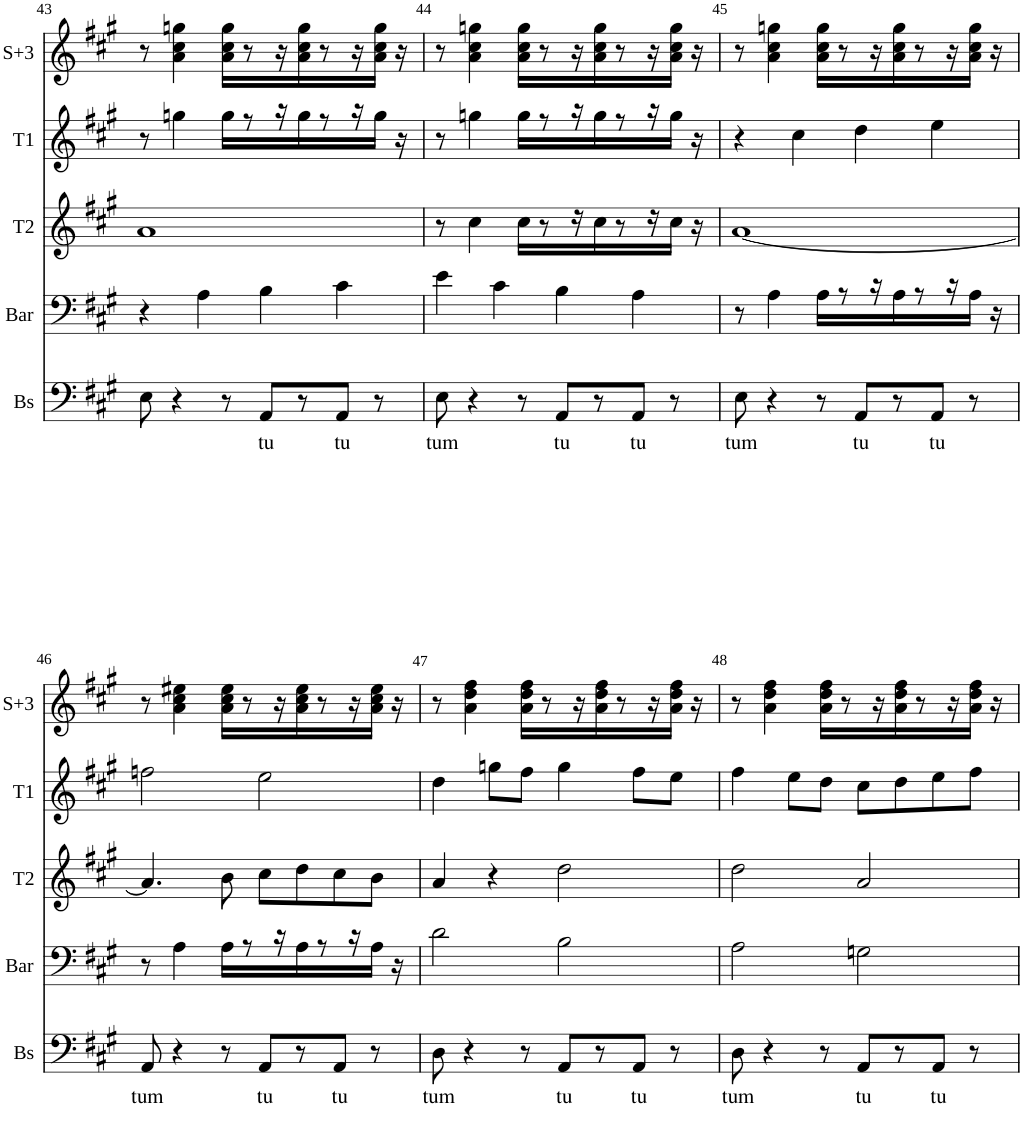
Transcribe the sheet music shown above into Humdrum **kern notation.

**kern	**text	**kern	**kern	**kern	**kern
*part5	*part5	*part4	*part3	*part2	*part1
*staff5	*staff5	*staff4	*staff3	*staff2	*staff1
*I"Basso	*	*I"Baritono	*I"Ten 2	*I"Ten 1	*I"Soli+trio
*I'Bs	*	*I'Bar	*I'T2	*I'T1	*I'S+3
!!LO:PB:g=z
*clefF4	*	*clefF4	*clefG2	*clefG2	*clefG2
*k[f#c#g#]	*	*k[f#c#g#]	*k[f#c#g#]	*k[f#c#g#]	*k[f#c#g#]
*A:	*	*A:	*A:	*A:	*A:
*M4/4	*	*M4/4	*M4/4	*M4/4	*M4/4
*met(c)	*	*met(c)	*met(c)	*met(c)	*met(c)
=43	=43	=43	=43	=43	=43
8E\	.	4r	1a	8r	8r
4r	.	.	.	4ggn\	4a\ 4cc#\ 4ggn\
.	.	4A\	.	.	.
8r	.	.	.	16gg\KL	16a\ 16cc#\ 16gg\KL
.	.	.	.	8r	8r
!	!LO:LY:b	!	!	!	!
8AA/L	tu	4B\	.	.	.
.	.	.	.	16r	16r
8r	.	.	.	16gg\J	16a\ 16cc#\ 16gg\J
.	.	.	.	8r	8r
!	!LO:LY:b	!	!	!	!
8AA/J	tu	4c#\	.	.	.
.	.	.	.	16r	16r
8r	.	.	.	16gg\JJ	16a\ 16cc#\ 16gg\JJ
.	.	.	.	16r	16r
=44	=44	=44	=44	=44	=44
!	!LO:LY:b	!	!	!	!
8E\	tum	4e\	8r	8r	8r
4r	.	.	4cc#\	4ggn\	4a\ 4cc#\ 4ggn\
.	.	4c#\	.	.	.
8r	.	.	16cc#\KL	16gg\KL	16a\ 16cc#\ 16gg\KL
.	.	.	8r	8r	8r
!	!LO:LY:b	!	!	!	!
8AA/L	tu	4B\	.	.	.
.	.	.	16r	16r	16r
8r	.	.	16cc#\J	16gg\J	16a\ 16cc#\ 16gg\J
.	.	.	8r	8r	8r
!	!LO:LY:b	!	!	!	!
8AA/J	tu	4A\	.	.	.
.	.	.	16r	16r	16r
8r	.	.	16cc#\JJ	16gg\JJ	16a\ 16cc#\ 16gg\JJ
.	.	.	16r	16r	16r
=45	=45	=45	=45	=45	=45
!	!LO:LY:b	!	!	!	!
8E\	tum	8r	[1a	4r	8r
4r	.	4A\	.	.	4a\ 4cc#\ 4ggn\
.	.	.	.	4cc#\	.
8r	.	16A\KL	.	.	16a\ 16cc#\ 16gg\KL
.	.	8r	.	.	8r
!	!LO:LY:b	!	!	!	!
8AA/L	tu	.	.	4dd\	.
.	.	16r	.	.	16r
8r	.	16A\J	.	.	16a\ 16cc#\ 16gg\J
.	.	8r	.	.	8r
!	!LO:LY:b	!	!	!	!
8AA/J	tu	.	.	4ee\	.
.	.	16r	.	.	16r
8r	.	16A\JJ	.	.	16a\ 16cc#\ 16gg\JJ
.	.	16r	.	.	16r
!!LO:LB:g=z
=46	=46	=46	=46	=46	=46
!	!LO:LY:b	!	!	!	!
8AA/	tum	8r	4.a/]	2ffn\	8r
4r	.	4A\	.	.	4a\ 4cc#\ 4ee#X\
8r	.	16A\KL	8b\	.	16a\ 16cc#\ 16ee#\KL
.	.	8r	.	.	8r
!	!LO:LY:b	!	!	!	!
8AA/L	tu	.	8cc#\L	2ee\	.
.	.	16r	.	.	16r
8r	.	16A\J	8dd\	.	16a\ 16cc#\ 16ee#\J
.	.	8r	.	.	8r
!	!LO:LY:b	!	!	!	!
8AA/J	tu	.	8cc#\	.	.
.	.	16r	.	.	16r
8r	.	16A\JJ	8b\J	.	16a\ 16cc#\ 16ee#\JJ
.	.	16r	.	.	16r
=47	=47	=47	=47	=47	=47
!	!LO:LY:b	!	!	!	!
8D\	tum	2d\	4a/	4dd\	8r
4r	.	.	.	.	4a\ 4dd\ 4ff#\
.	.	.	4r	8ggn\L	.
8r	.	.	.	8ff#\J	16a\ 16dd\ 16ff#\KL
.	.	.	.	.	8r
!	!LO:LY:b	!	!	!	!
8AA/L	tu	2B\	2dd\	4gg\	.
.	.	.	.	.	16r
8r	.	.	.	.	16a\ 16dd\ 16ff#\J
.	.	.	.	.	8r
!	!LO:LY:b	!	!	!	!
8AA/J	tu	.	.	8ff#\L	.
.	.	.	.	.	16r
8r	.	.	.	8ee\J	16a\ 16dd\ 16ff#\JJ
.	.	.	.	.	16r
=48	=48	=48	=48	=48	=48
!	!LO:LY:b	!	!	!	!
8D\	tum	2A\	2dd\	4ff#\	8r
4r	.	.	.	.	4a\ 4dd\ 4ff#\
.	.	.	.	8ee\L	.
8r	.	.	.	8dd\J	16a\ 16dd\ 16ff#\KL
.	.	.	.	.	8r
!	!LO:LY:b	!	!	!	!
8AA/L	tu	2Gn\	2a/	8cc#\L	.
.	.	.	.	.	16r
8r	.	.	.	8dd\	16a\ 16dd\ 16ff#\J
.	.	.	.	.	8r
!	!LO:LY:b	!	!	!	!
8AA/J	tu	.	.	8ee\	.
.	.	.	.	.	16r
8r	.	.	.	8ff#\J	16a\ 16dd\ 16ff#\JJ
.	.	.	.	.	16r
=	=	=	=	=	=
*-	*-	*-	*-	*-	*-
